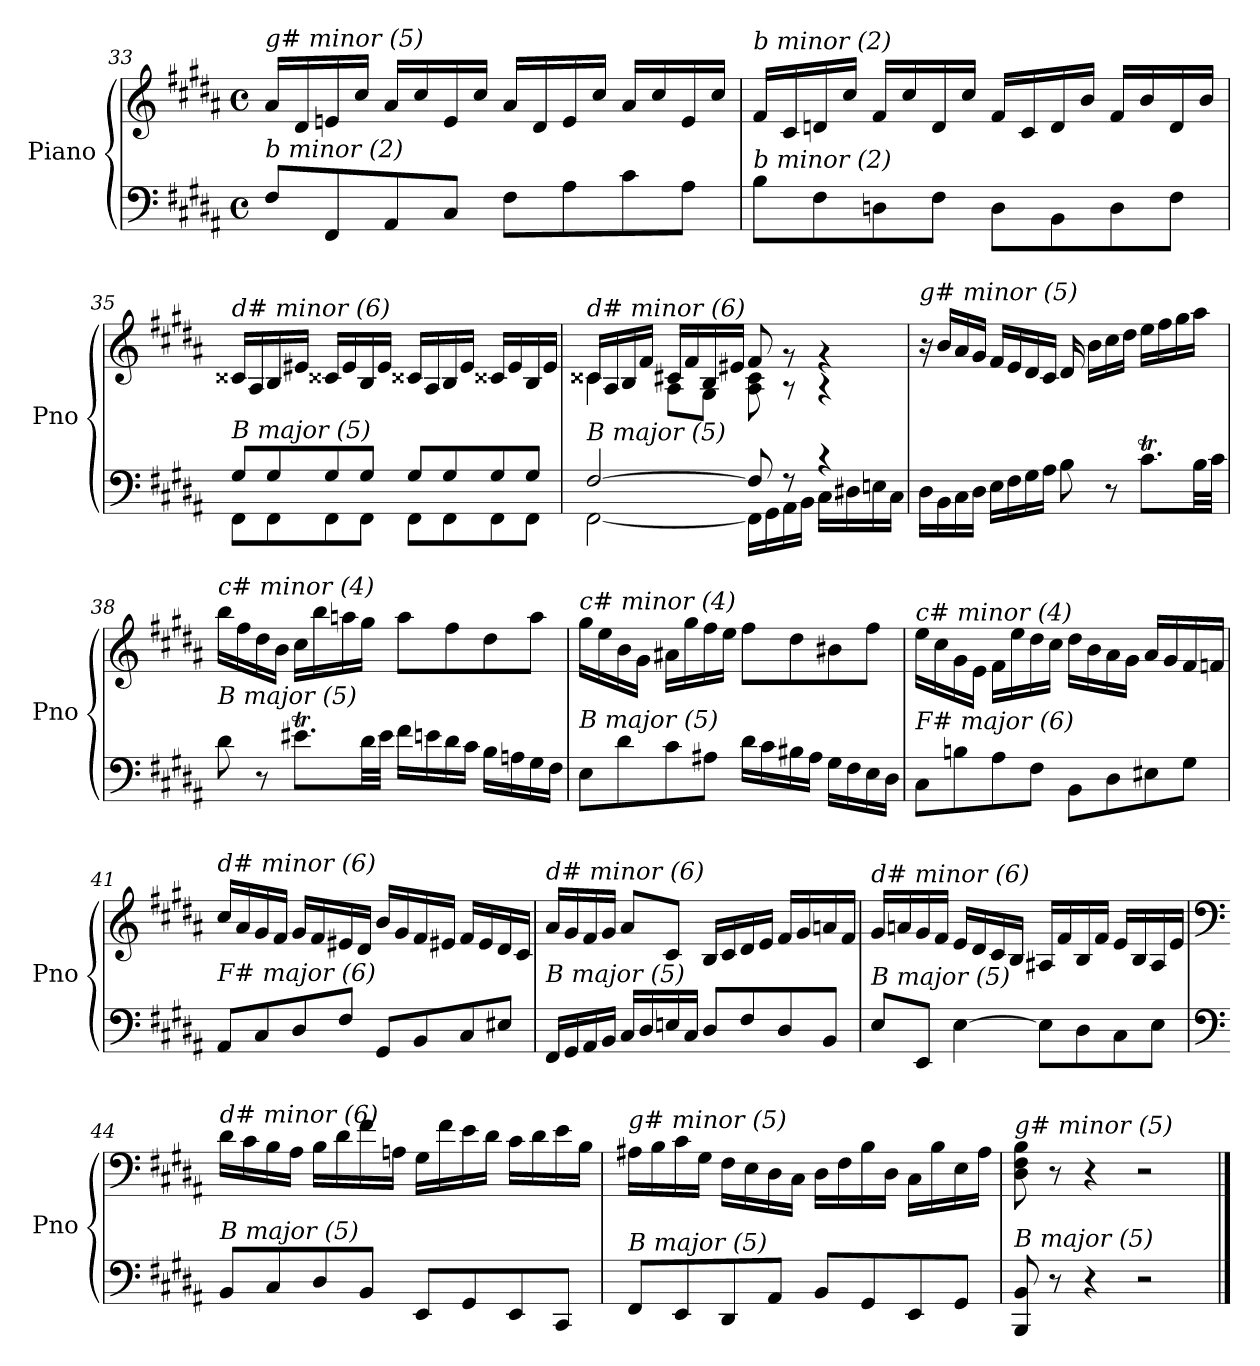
**kern	**kern
*part1	*part1
*staff2	*staff1
*I"Piano	*
*I'Pno	*
!!LO:PB:g=z
*clefF4	*clefG2
*k[f#c#g#d#a#]	*k[f#c#g#d#a#]
*M4/4	*M4/4
*met(c)	*met(c)
=33	=33
!	!LO:TX:i:t=g# minor (5)
!LO:TX:i:t=b minor (2)	!
8F#/L	16a#/LL
.	16d#/
8FF#/	16en/
.	16cc#/JJ
8AA#/	16a#/LL
.	16cc#/
8C#/J	16e/
.	16cc#/JJ
8F#\L	16a#/LL
.	16d#/
8A#\	16e/
.	16cc#/JJ
8c#\	16a#/LL
.	16cc#/
8A#\J	16e/
.	16cc#/JJ
=34	=34
!	!LO:TX:i:t=b minor (2)
!LO:TX:i:t=b minor (2)	!
8B\L	16f#/LL
.	16c#/
8F#\	16dn/
.	16cc#/JJ
8Dn\	16f#/LL
.	16cc#/
8F#\J	16d/
.	16cc#/JJ
8D\L	16f#/LL
.	16c#/
8BB\	16d/
.	16b/JJ
8D\	16f#/LL
.	16b/
8F#\J	16d/
.	16b/JJ
=35	=35
*^	*
!	!	!LO:TX:i:t=d# minor (6)
!LO:TX:i:t=B major (5)	!	!
8G#/L	8FF#\L	16c##Xi/LL
.	.	16A#/
8G#/	8FF#\	16B/
.	.	16e#X/JJ
8G#/	8FF#\	16c##Xi/LL
.	.	16e#/
8G#/J	8FF#\J	16B/
.	.	16e#/JJ
8G#/L	8FF#\L	16c##Xi/LL
.	.	16A#/
8G#/	8FF#\	16B/
.	.	16e#/JJ
8G#/	8FF#\	16c##Xi/LL
.	.	16e#/
8G#/J	8FF#\J	16B/
.	.	16e#/JJ
!!LO:LB:g=z
=36	=36	=36
*	*	*^
!	!	!LO:TX:i:t=d# minor (6)	!
!LO:TX:i:t=B major (5)	!	!	!
[2F#/	[2FF#\	16c##Xi/LL	4c##Xi\
.	.	16A#/	.
.	.	16B/	.
.	.	16f#/JJ	.
.	.	16c#/LL	8A#\L
.	.	16f#/	.
.	.	16B/	8G#\J
.	.	16e#X/JJ	.
8F#/]	16FF#\LL]	8f#/	8A#\ 8c#\
.	16GG#\	.	.
8r	16AA#\	8rg	8r
.	16BB\JJ	.	.
4r	16C#\LL	4rg	4r
.	16D#X\	.	.
.	16En\	.	.
.	16C#\JJ	.	.
*	*	*v	*v
=37	=37	=37
!	!	!LO:TX:i:t=g# minor (5)
!LO:TX:i:t=B major (5)	!	!
*v	*v	*
16D#\LL	16r
16BB\	16b/LL
16C#\	16a#/
16D#\JJ	16g#/JJ
16E\LL	16f#/LL
16F#\	16e/
16G#\	16d#/
16A#\JJ	16c#/JJ
8B\	16d#/
.	16b\LL
8r	16cc#\
.	16dd#\JJ
8.c#T\L	16ee\LL
.	16ff#\
.	16gg#\
32B\LL	16aa#\JJ
32c#\JJJ	.
=38	=38
!	!LO:TX:i:t=c# minor (4)
!LO:TX:i:t=B major (5)	!
8d#\	16bb\LL
.	16ff#\
8r	16dd#\
.	16b\JJ
8.e#Xt\L	16cc#\LL
.	16bb\
.	16aan\
32d#\LL	16gg#\JJ
32e#\JJJ	.
16f#\LL	8aa\L
16en\	.
16d#\	8ff#\
16c#\JJ	.
16B\LL	8dd#\
16An\	.
16G#\	8aa\J
16F#\JJ	.
!!LO:LB:g=z
=39	=39
!	!LO:TX:i:t=c# minor (4)
!LO:TX:i:t=B major (5)	!
8E\L	16gg#\LL
.	16ee\
8d#\	16b\
.	16g#\JJ
8c#\	16a#X\LL
.	16gg#\
8A#X\J	16ff#\
.	16ee\JJ
16d#\LL	8ff#\L
16c#\	.
16B#Xj\	8dd#\
16A#\JJ	.
16G#\LL	8b#X\
16F#\	.
16E\	8ff#\J
16D#\JJ	.
=40	=40
!	!LO:TX:i:t=c# minor (4)
!LO:TX:i:t=F# major (6)	!
8C#\L	16ee\LL
.	16cc#\
8Bn\	16g#\
.	16e\JJ
8A#\	16f#\LL
.	16ee\
8F#\J	16dd#\
.	16cc#\JJ
8BB\L	16dd#\LL
.	16b\
8D#\	16a#\
.	16g#\JJ
8E#X\	16a#/LL
.	16g#/
8G#\J	16f#/
.	16fni/JJ
=41	=41
!	!LO:TX:i:t=d# minor (6)
!LO:TX:i:t=F# major (6)	!
8AA#/L	16cc#/LL
.	16a#/
8C#/	16g#/
.	16f#/JJ
8D#/	16g#/LL
.	16f#/
8F#/J	16e#X/
.	16d#/JJ
8GG#/L	16b/LL
.	16g#/
8BB/	16f#/
.	16e#X/JJ
8C#/	16f#/LL
.	16e#/
8E#X/J	16d#/
.	16c#/JJ
!!LO:LB:g=z
=42	=42
!	!LO:TX:i:t=d# minor (6)
!LO:TX:i:t=B major (5)	!
16FF#/LL	16a#/LL
16GG#/	16g#/
16AA#/	16f#/
16BB/JJ	16g#/JJ
16C#/LL	8a#/L
16D#/	.
16En/	8c#/J
16C#/JJ	.
8D#/L	16B/LL
.	16c#/
8F#/	16d#/
.	16e/JJ
8D#/	16f#/LL
.	16g#/
8BB/J	16an/
.	16f#/JJ
=43	=43
!	!LO:TX:i:t=d# minor (6)
!LO:TX:i:t=B major (5)	!
8E/L	16g#/LL
.	16an/
8EE/J	16g#/
.	16f#/JJ
[4E\	16e/LL
.	16d#/
.	16c#/
.	16B/JJ
8E\L]	16A#X/LL
.	16f#/
8D#\	16B/
.	16f#/JJ
8C#\	16e/LL
.	16B/
8E\J	16A#/
.	16e/JJ
!!LO:LB:g=z
=44	=44
*clefF4	*clefF4
!	!LO:TX:i:t=d# minor (6)
!LO:TX:i:t=B major (5)	!
8BB/L	16d#\LL
.	16c#\
8C#/	16B\
.	16A#\JJ
8D#/	16B\LL
.	16d#\
8BB/J	16f#\
.	16An\JJ
8EE/L	16G#\LL
.	16f#\
8GG#/	16e\
.	16d#\JJ
8EE/	16c#\LL
.	16d#\
8CC#/J	16e\
.	16B\JJ
=45	=45
!	!LO:TX:i:t=g# minor (5)
!LO:TX:i:t=B major (5)	!
8FF#/L	16A#X\LL
.	16B\
8EE/	16c#\
.	16G#\JJ
8DD#/	16F#\LL
.	16E\
8AA#/J	16D#\
.	16C#\JJ
8BB/L	16D#\LL
.	16F#\
8GG#/	16B\
.	16D#\JJ
8EE/	16C#\LL
.	16B\
8GG#/J	16E\
.	16A#\JJ
=46	=46
!	!LO:TX:i:t=g# minor (5)
!LO:TX:i:t=B major (5)	!
8BBB/ 8BB/	8D#\ 8F#\ 8B\
8r	8r
4r	4r
2r	2r
==	==
*-	*-
